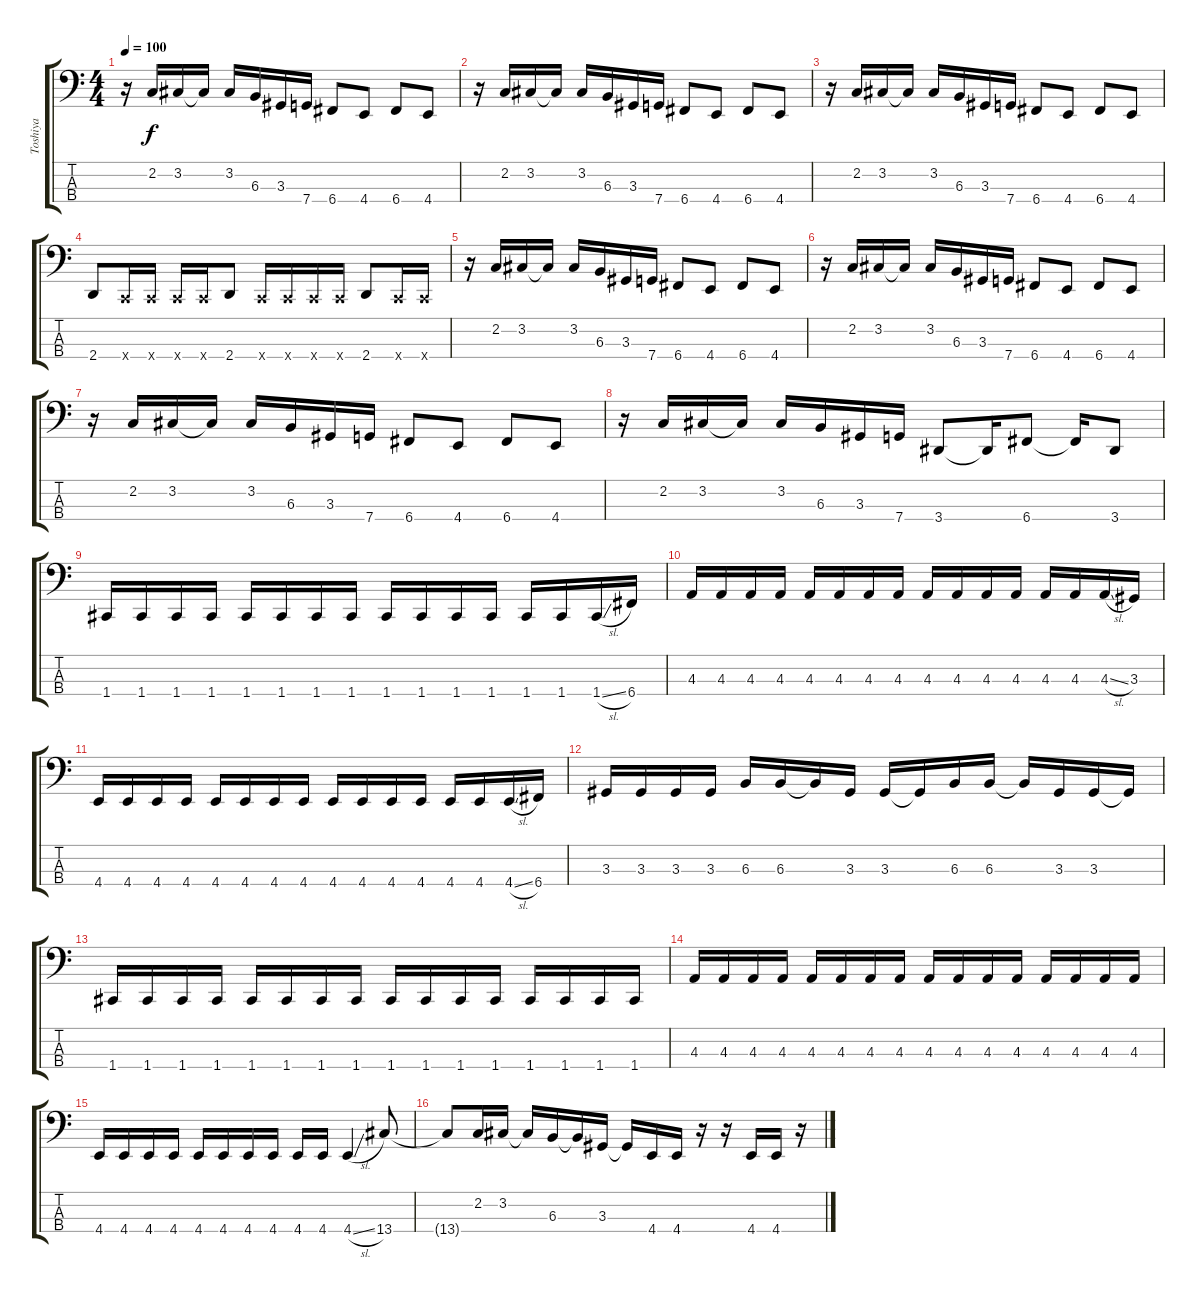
\track ("Toshiya" "Toshiya") {instrument electricbasspick}
\staff {score tabs}
\tuning (Eb2 Bb1 F1 C1) {hide}
\ts (4 4)
\tempo 100
\clef f4
\ks c
r.16{dy f} 2.2.16 3.2.16 3.2{t}.16 3.2.16 6.3.16 3.3.16 7.4.16 6.4.8 4.4.8 6.4.8 4.4.8 |
r.16 2.2.16 3.2.16 3.2{t}.16 3.2.16 6.3.16 3.3.16 7.4.16 6.4.8 4.4.8 6.4.8 4.4.8 |
r.16 2.2.16 3.2.16 3.2{t}.16 3.2.16 6.3.16 3.3.16 7.4.16 6.4.8 4.4.8 6.4.8 4.4.8 |
2.4.8 0.4{x}.16 0.4{x}.16 0.4{x}.16 0.4{x}.16 2.4.8 0.4{x}.16 0.4{x}.16 0.4{x}.16 0.4{x}.16 2.4.8 0.4{x}.16 0.4{x}.16 |
r.16 2.2.16 3.2.16 3.2{t}.16 3.2.16 6.3.16 3.3.16 7.4.16 6.4.8 4.4.8 6.4.8 4.4.8 |
r.16 2.2.16 3.2.16 3.2{t}.16 3.2.16 6.3.16 3.3.16 7.4.16 6.4.8 4.4.8 6.4.8 4.4.8 |
r.16 2.2.16 3.2.16 3.2{t}.16 3.2.16 6.3.16 3.3.16 7.4.16 6.4.8 4.4.8 6.4.8 4.4.8 |
r.16 2.2.16 3.2.16 3.2{t}.16 3.2.16 6.3.16 3.3.16 7.4.16 3.4.8 3.4{t}.16 6.4.8 6.4{t}.16 3.4.8 |
1.4.16 1.4.16 1.4.16 1.4.16 1.4.16 1.4.16 1.4.16 1.4.16 1.4.16 1.4.16 1.4.16 1.4.16 1.4.16 1.4.16 1.4{sl}.16 6.4.16 |
4.3.16 4.3.16 4.3.16 4.3.16 4.3.16 4.3.16 4.3.16 4.3.16 4.3.16 4.3.16 4.3.16 4.3.16 4.3.16 4.3.16 4.3{sl}.16 3.3.16 |
4.4.16 4.4.16 4.4.16 4.4.16 4.4.16 4.4.16 4.4.16 4.4.16 4.4.16 4.4.16 4.4.16 4.4.16 4.4.16 4.4.16 4.4{sl}.16 6.4.16 |
3.3.16 3.3.16 3.3.16 3.3.16 6.3.16 6.3.16 6.3{t}.16 3.3.16 3.3.16 3.3{t}.16 6.3.16 6.3.16 6.3{t}.16 3.3.16 3.3.16 3.3{t}.16 |
1.4.16 1.4.16 1.4.16 1.4.16 1.4.16 1.4.16 1.4.16 1.4.16 1.4.16 1.4.16 1.4.16 1.4.16 1.4.16 1.4.16 1.4.16 1.4.16 |
4.3.16 4.3.16 4.3.16 4.3.16 4.3.16 4.3.16 4.3.16 4.3.16 4.3.16 4.3.16 4.3.16 4.3.16 4.3.16 4.3.16 4.3.16 4.3.16 |
4.4.16 4.4.16 4.4.16 4.4.16 4.4.16 4.4.16 4.4.16 4.4.16 4.4.16 4.4.16 4.4{sl}.4 13.4.8 |
13.4{t}.8 2.2.16 3.2.16 3.2{t}.16 6.3.16 6.3{t}.16 3.3.16 3.3{t}.16 4.4.16 4.4.16 r.16 r.16 4.4.16 4.4.16 r.16
